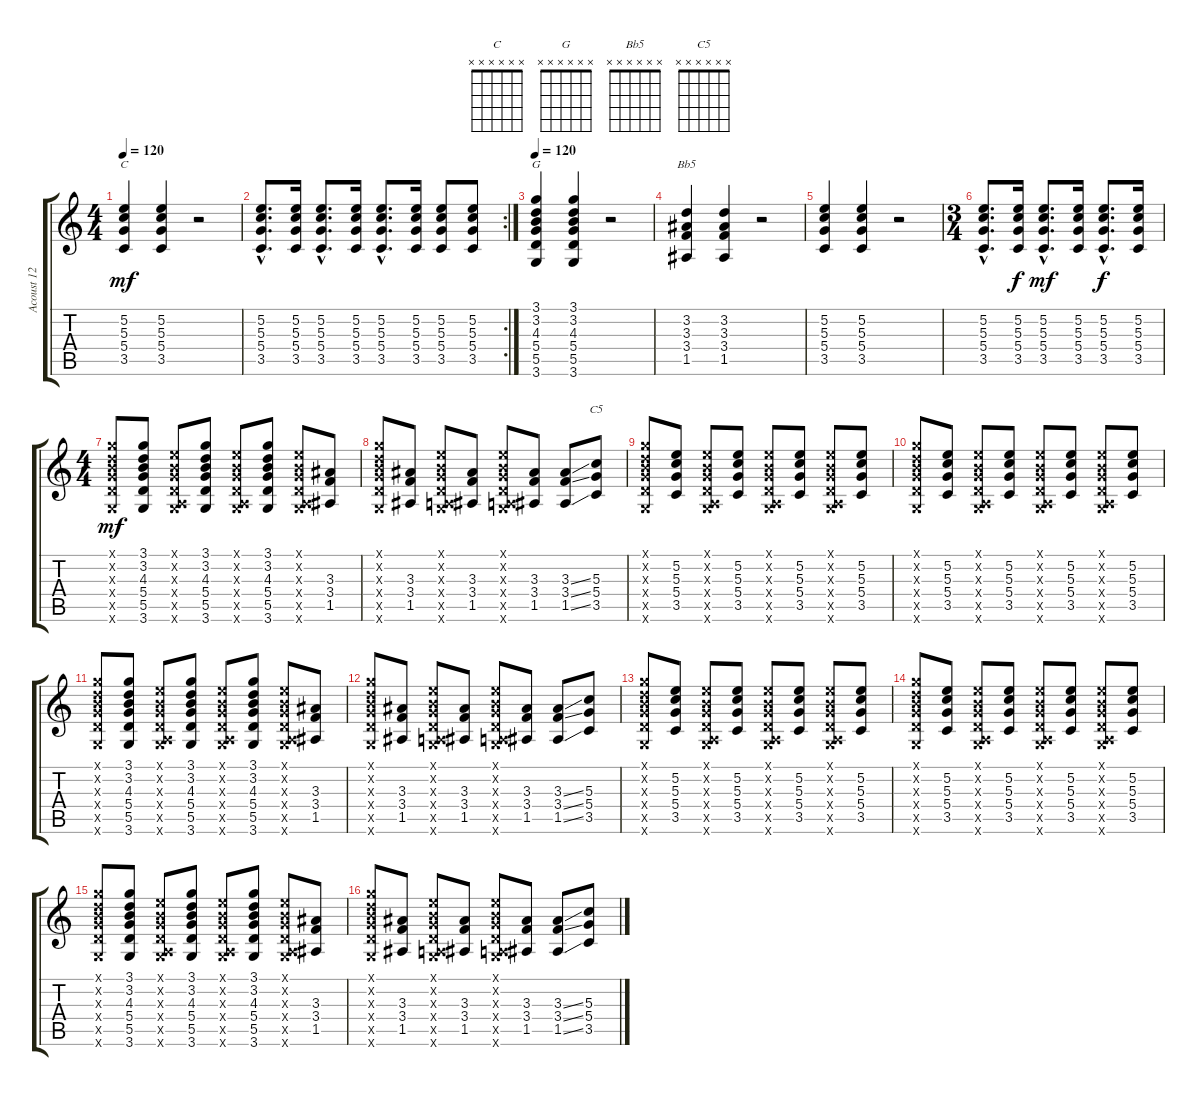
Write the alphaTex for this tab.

\track ("Acoust 12 string" "Acoust 12 ") {instrument acousticguitarsteel}
\staff {score tabs}
\tuning (E4 B3 G3 D3 A2 E2) {hide}
\chord ("C" x x x x x x) {firstfret 0}
\chord ("G" x x x x x x) {firstfret 0}
\chord ("Bb5" x x x x x x) {firstfret 0}
\chord ("C5" x x x x x x) {firstfret 0}
\ts (4 4)
\tempo 120
\clef g2
\ks c
(5.2 5.3 5.4 3.5).4{ch "C" dy mf} (5.2 5.3 5.4 3.5).4 r.2 |
\rc 2
(5.2{hac} 5.3{hac} 5.4{hac} 3.5{hac}).8{d} (5.2 5.3 5.4 3.5).16 (5.2{hac} 5.3{hac} 5.4{hac} 3.5{hac}).8{d} (5.2 5.3 5.4 3.5).16 (5.2{hac} 5.3{hac} 5.4{hac} 3.5{hac}).8{d} (5.2 5.3 5.4 3.5).16 (5.2 5.3 5.4 3.5).8 (5.2 5.3 5.4 3.5).8 |
\tempo 120
(3.1 3.2 4.3 5.4 5.5 3.6).4{ch "G"} (3.1 3.2 4.3 5.4 5.5 3.6).4 r.2 |
(3.2 3.3 3.4 1.5).4{ch "Bb5"} (3.2 3.3 3.4 1.5).4 r.2 |
(5.2 5.3 5.4 3.5).4 (5.2 5.3 5.4 3.5).4 r.2 |
\ts (3 4)
(5.2{hac} 5.3{hac} 5.4{hac} 3.5{hac}).8{d} (5.2 5.3 5.4 3.5).16{dy f} (5.2{hac} 5.3{hac} 5.4{hac} 3.5{hac}).8{d dy mf} (5.2 5.3 5.4 3.5).16 (5.2{hac} 5.3{hac} 5.4{hac} 3.5{hac}).8{d dy f} (5.2 5.3 5.4 3.5).16 |
\ts (4 4)
(3.1{x} 3.2{x} 4.3{x} 5.4{x} 5.5{x} 3.6{x}).8{dy mf} (3.1 3.2 4.3 5.4 5.5 3.6).8 (0.1{x} 0.2{x} 0.3{x} 0.4{x} 0.5{x} 3.6{x}).8 (3.1 3.2 4.3 5.4 5.5 3.6).8 (0.1{x} 0.2{x} 0.3{x} 0.4{x} 0.5{x} 3.6{x}).8 (3.1 3.2 4.3 5.4 5.5 3.6).8 (0.1{x} 0.2{x} 0.3{x} 0.4{x} 0.5{x} 3.6{x}).8 (3.3 3.4 1.5).8 |
(3.1{x} 3.2{x} 4.3{x} 5.4{x} 5.5{x} 3.6{x}).8 (3.3 3.4 1.5).8 (0.1{x} 0.2{x} 0.3{x} 0.4{x} 0.5{x} 3.6{x}).8 (3.3 3.4 1.5).8 (0.1{x} 0.2{x} 0.3{x} 0.4{x} 0.5{x} 3.6{x}).8 (3.3 3.4 1.5).8 (3.3{ss} 3.4{ss} 1.5{ss}).8 (5.3 5.4 3.5).8{ch "C5"} |
(3.1{x} 3.2{x} 4.3{x} 5.4{x} 5.5{x} 3.6{x}).8 (5.2 5.3 5.4 3.5).8 (0.1{x} 0.2{x} 0.3{x} 0.4{x} 0.5{x} 3.6{x}).8 (5.2 5.3 5.4 3.5).8 (0.1{x} 0.2{x} 0.3{x} 0.4{x} 0.5{x} 3.6{x}).8 (5.2 5.3 5.4 3.5).8 (0.1{x} 0.2{x} 0.3{x} 0.4{x} 0.5{x} 3.6{x}).8 (5.2 5.3 5.4 3.5).8 |
(3.1{x} 3.2{x} 4.3{x} 5.4{x} 5.5{x} 3.6{x}).8 (5.2 5.3 5.4 3.5).8 (0.1{x} 0.2{x} 0.3{x} 0.4{x} 0.5{x} 3.6{x}).8 (5.2 5.3 5.4 3.5).8 (0.1{x} 0.2{x} 0.3{x} 0.4{x} 0.5{x} 3.6{x}).8 (5.2 5.3 5.4 3.5).8 (0.1{x} 0.2{x} 0.3{x} 0.4{x} 0.5{x} 3.6{x}).8 (5.2 5.3 5.4 3.5).8 |
(3.1{x} 3.2{x} 4.3{x} 5.4{x} 5.5{x} 3.6{x}).8 (3.1 3.2 4.3 5.4 5.5 3.6).8 (0.1{x} 0.2{x} 0.3{x} 0.4{x} 0.5{x} 3.6{x}).8 (3.1 3.2 4.3 5.4 5.5 3.6).8 (0.1{x} 0.2{x} 0.3{x} 0.4{x} 0.5{x} 3.6{x}).8 (3.1 3.2 4.3 5.4 5.5 3.6).8 (0.1{x} 0.2{x} 0.3{x} 0.4{x} 0.5{x} 3.6{x}).8 (3.3 3.4 1.5).8 |
(3.1{x} 3.2{x} 4.3{x} 5.4{x} 5.5{x} 3.6{x}).8 (3.3 3.4 1.5).8 (0.1{x} 0.2{x} 0.3{x} 0.4{x} 0.5{x} 3.6{x}).8 (3.3 3.4 1.5).8 (0.1{x} 0.2{x} 0.3{x} 0.4{x} 0.5{x} 3.6{x}).8 (3.3 3.4 1.5).8 (3.3{ss} 3.4{ss} 1.5{ss}).8 (5.3 5.4 3.5).8 |
(3.1{x} 3.2{x} 4.3{x} 5.4{x} 5.5{x} 3.6{x}).8 (5.2 5.3 5.4 3.5).8 (0.1{x} 0.2{x} 0.3{x} 0.4{x} 0.5{x} 3.6{x}).8 (5.2 5.3 5.4 3.5).8 (0.1{x} 0.2{x} 0.3{x} 0.4{x} 0.5{x} 3.6{x}).8 (5.2 5.3 5.4 3.5).8 (0.1{x} 0.2{x} 0.3{x} 0.4{x} 0.5{x} 3.6{x}).8 (5.2 5.3 5.4 3.5).8 |
(3.1{x} 3.2{x} 4.3{x} 5.4{x} 5.5{x} 3.6{x}).8 (5.2 5.3 5.4 3.5).8 (0.1{x} 0.2{x} 0.3{x} 0.4{x} 0.5{x} 3.6{x}).8 (5.2 5.3 5.4 3.5).8 (0.1{x} 0.2{x} 0.3{x} 0.4{x} 0.5{x} 3.6{x}).8 (5.2 5.3 5.4 3.5).8 (0.1{x} 0.2{x} 0.3{x} 0.4{x} 0.5{x} 3.6{x}).8 (5.2 5.3 5.4 3.5).8 |
(3.1{x} 3.2{x} 4.3{x} 5.4{x} 5.5{x} 3.6{x}).8 (3.1 3.2 4.3 5.4 5.5 3.6).8 (0.1{x} 0.2{x} 0.3{x} 0.4{x} 0.5{x} 3.6{x}).8 (3.1 3.2 4.3 5.4 5.5 3.6).8 (0.1{x} 0.2{x} 0.3{x} 0.4{x} 0.5{x} 3.6{x}).8 (3.1 3.2 4.3 5.4 5.5 3.6).8 (0.1{x} 0.2{x} 0.3{x} 0.4{x} 0.5{x} 3.6{x}).8 (3.3 3.4 1.5).8 |
(3.1{x} 3.2{x} 4.3{x} 5.4{x} 5.5{x} 3.6{x}).8 (3.3 3.4 1.5).8 (0.1{x} 0.2{x} 0.3{x} 0.4{x} 0.5{x} 3.6{x}).8 (3.3 3.4 1.5).8 (0.1{x} 0.2{x} 0.3{x} 0.4{x} 0.5{x} 3.6{x}).8 (3.3 3.4 1.5).8 (3.3{ss} 3.4{ss} 1.5{ss}).8 (5.3 5.4 3.5).8
